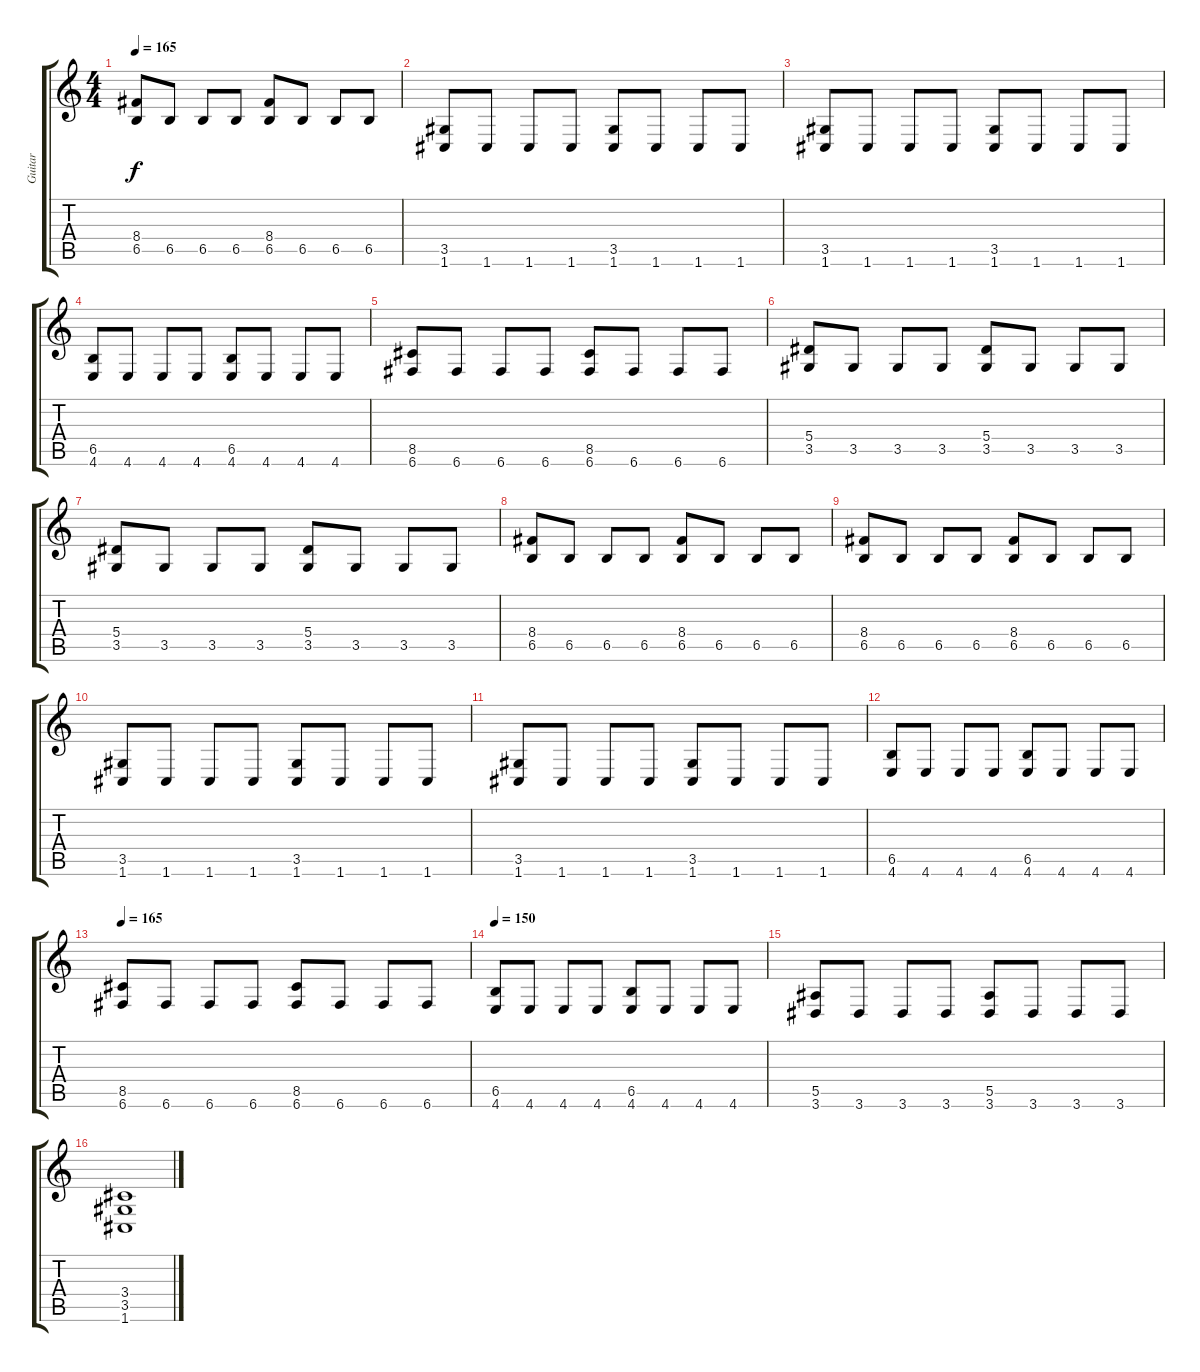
\track ("Guitar" "Guitar") {instrument distortionguitar}
\staff {score tabs}
\tuning (C4 G3 Eb3 Bb2 F2 C2) {hide}
\ts (4 4)
\tempo 165
\clef g2
\ks c
(8.4 6.5).8{dy f} 6.5.8 6.5.8 6.5.8 (8.4 6.5).8 6.5.8 6.5.8 6.5.8 |
(3.5 1.6).8 1.6.8 1.6.8 1.6.8 (3.5 1.6).8 1.6.8 1.6.8 1.6.8 |
(3.5 1.6).8 1.6.8 1.6.8 1.6.8 (3.5 1.6).8 1.6.8 1.6.8 1.6.8 |
(6.5 4.6).8 4.6.8 4.6.8 4.6.8 (6.5 4.6).8 4.6.8 4.6.8 4.6.8 |
(8.5 6.6).8 6.6.8 6.6.8 6.6.8 (8.5 6.6).8 6.6.8 6.6.8 6.6.8 |
(5.4 3.5).8 3.5.8 3.5.8 3.5.8 (5.4 3.5).8 3.5.8 3.5.8 3.5.8 |
(5.4 3.5).8 3.5.8 3.5.8 3.5.8 (5.4 3.5).8 3.5.8 3.5.8 3.5.8 |
(8.4 6.5).8 6.5.8 6.5.8 6.5.8 (8.4 6.5).8 6.5.8 6.5.8 6.5.8 |
(8.4 6.5).8 6.5.8 6.5.8 6.5.8 (8.4 6.5).8 6.5.8 6.5.8 6.5.8 |
(3.5 1.6).8 1.6.8 1.6.8 1.6.8 (3.5 1.6).8 1.6.8 1.6.8 1.6.8 |
(3.5 1.6).8 1.6.8 1.6.8 1.6.8 (3.5 1.6).8 1.6.8 1.6.8 1.6.8 |
(6.5 4.6).8 4.6.8 4.6.8 4.6.8 (6.5 4.6).8 4.6.8 4.6.8 4.6.8 |
\tempo 165
(8.5 6.6).8 6.6.8 6.6.8 6.6.8 (8.5 6.6).8 6.6.8 6.6.8 6.6.8 |
\tempo 150
(6.5 4.6).8 4.6.8 4.6.8 4.6.8 (6.5 4.6).8 4.6.8 4.6.8 4.6.8 |
(5.5 3.6).8 3.6.8 3.6.8 3.6.8 (5.5 3.6).8 3.6.8 3.6.8 3.6.8 |
(3.4 3.5 1.6).1
